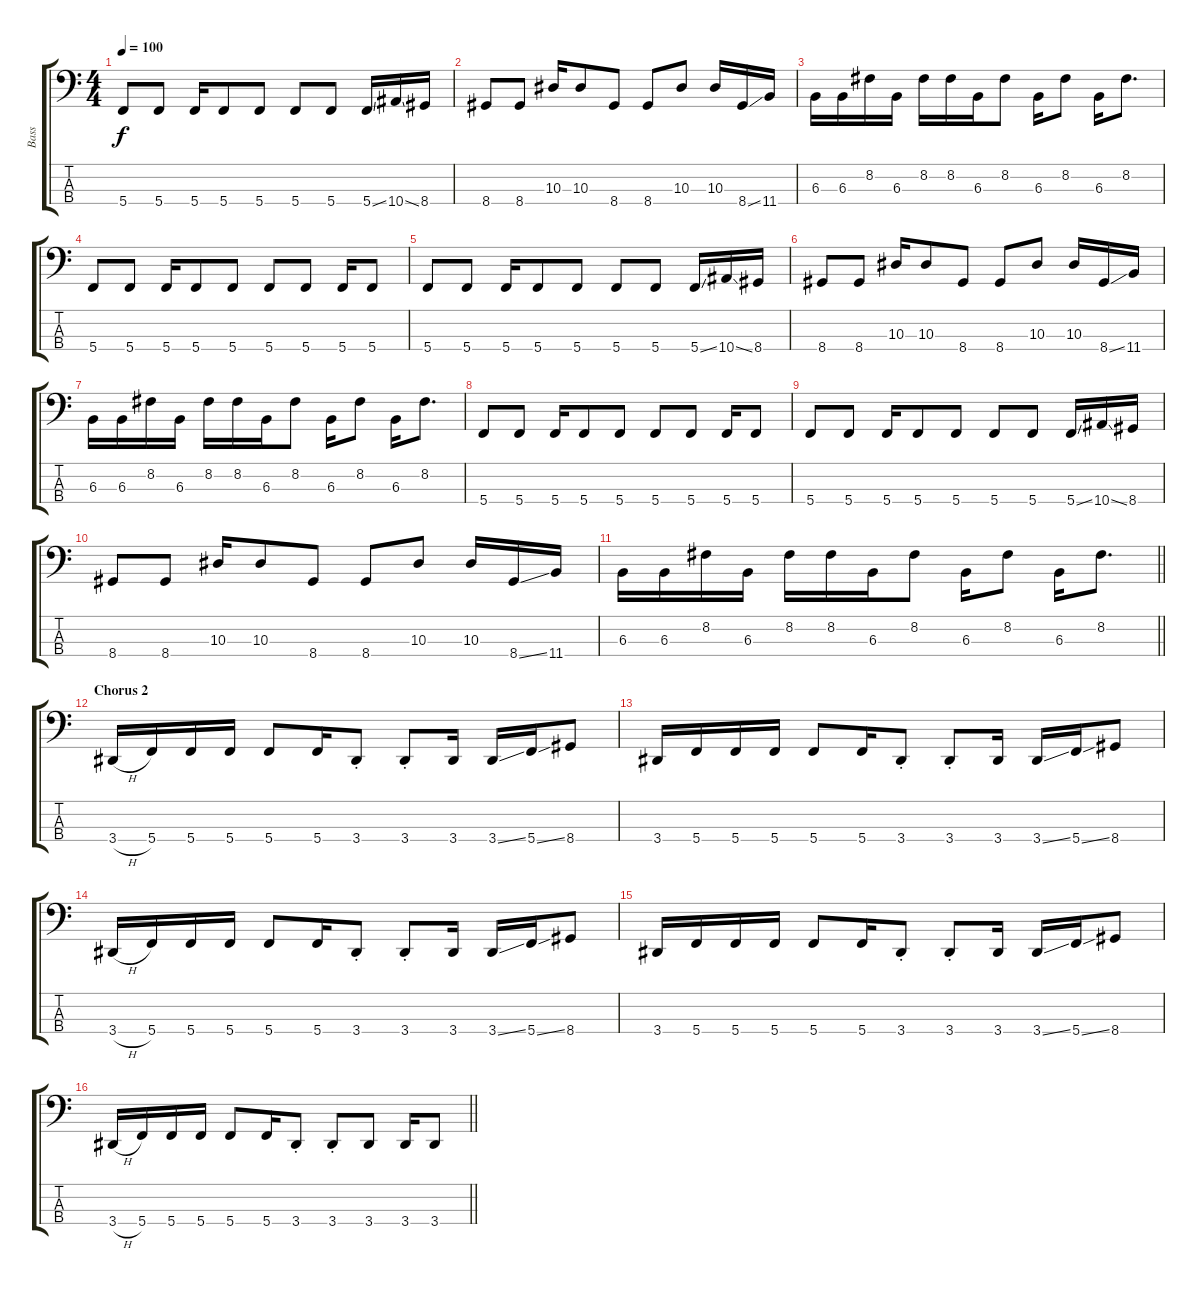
\track ("Bass" "Bass") {instrument electricbassfinger}
\staff {score tabs}
\tuning (Eb2 Bb1 F1 C1) {hide}
\ts (4 4)
\tempo 100
\clef f4
\ks c
5.4.8{dy f} 5.4.8 5.4.16 5.4.8 5.4.8 5.4.8 5.4.8 5.4{ss}.16 10.4{ss}.16 8.4.16 |
8.4.8 8.4.8 10.3.16 10.3.8 8.4.8 8.4.8 10.3.8 10.3.16 8.4{ss}.16 11.4.16 |
6.3.16 6.3.16 8.2.16 6.3.16 8.2.16 8.2.16 6.3.16 8.2.8 6.3.16 8.2.8 6.3.16 8.2.8{d} |
5.4.8 5.4.8 5.4.16 5.4.8 5.4.8 5.4.8 5.4.8 5.4.16 5.4.8 |
5.4.8 5.4.8 5.4.16 5.4.8 5.4.8 5.4.8 5.4.8 5.4{ss}.16 10.4{ss}.16 8.4.16 |
8.4.8 8.4.8 10.3.16 10.3.8 8.4.8 8.4.8 10.3.8 10.3.16 8.4{ss}.16 11.4.16 |
6.3.16 6.3.16 8.2.16 6.3.16 8.2.16 8.2.16 6.3.16 8.2.8 6.3.16 8.2.8 6.3.16 8.2.8{d} |
5.4.8 5.4.8 5.4.16 5.4.8 5.4.8 5.4.8 5.4.8 5.4.16 5.4.8 |
5.4.8 5.4.8 5.4.16 5.4.8 5.4.8 5.4.8 5.4.8 5.4{ss}.16 10.4{ss}.16 8.4.16 |
8.4.8 8.4.8 10.3.16 10.3.8 8.4.8 8.4.8 10.3.8 10.3.16 8.4{ss}.16 11.4.16 |
\barLineRight lightlight
6.3.16 6.3.16 8.2.16 6.3.16 8.2.16 8.2.16 6.3.16 8.2.8 6.3.16 8.2.8 6.3.16 8.2.8{d} |
\section ("" "Chorus 2")
3.4{h}.16 5.4.16 5.4.16 5.4.16 5.4.8 5.4.16 3.4{st}.8 3.4{st}.8 3.4.16 3.4{ss}.16 5.4{ss}.16 8.4.8 |
3.4.16 5.4.16 5.4.16 5.4.16 5.4.8 5.4.16 3.4{st}.8 3.4{st}.8 3.4.16 3.4{ss}.16 5.4{ss}.16 8.4.8 |
3.4{h}.16 5.4.16 5.4.16 5.4.16 5.4.8 5.4.16 3.4{st}.8 3.4{st}.8 3.4.16 3.4{ss}.16 5.4{ss}.16 8.4.8 |
3.4.16 5.4.16 5.4.16 5.4.16 5.4.8 5.4.16 3.4{st}.8 3.4{st}.8 3.4.16 3.4{ss}.16 5.4{ss}.16 8.4.8 |
\barLineRight lightlight
3.4{h}.16 5.4.16 5.4.16 5.4.16 5.4.8 5.4.16 3.4{st}.8 3.4{st}.8 3.4.8 3.4.16 3.4.8
